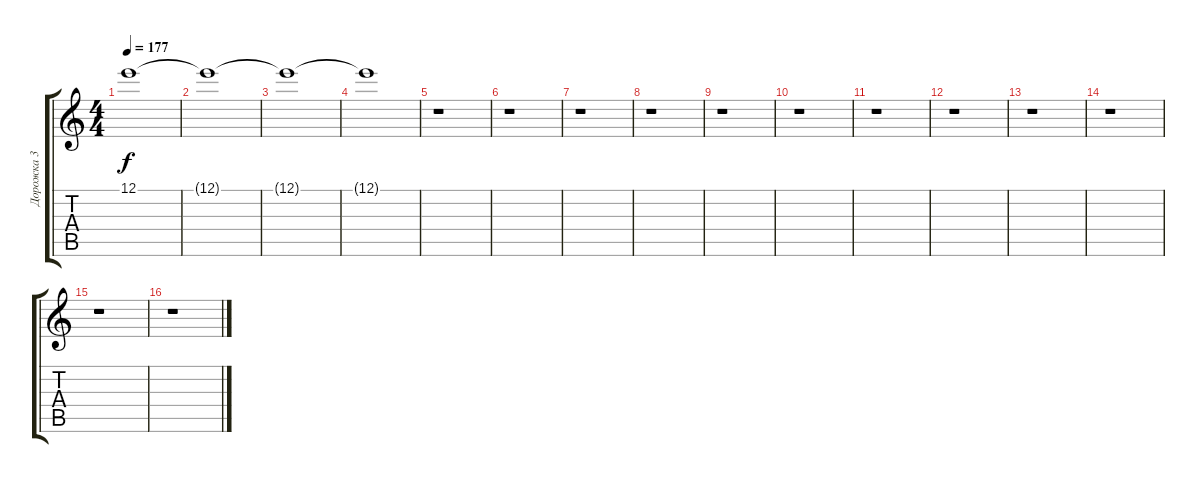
\track ("Дорожка 3" "Дорожка 3") {instrument overdrivenguitar}
\staff {score tabs}
\tuning (E4 B3 G3 D3 A2 E2) {hide}
\ts (4 4)
\tempo 177
\clef g2
\ks c
12.1.1{dy f} |
12.1{t}.1 |
12.1{t}.1 |
12.1{t}.1 |
r.1 |
r.1 |
r.1 |
r.1 |
r.1 |
r.1 |
r.1 |
r.1 |
r.1 |
r.1 |
r.1 |
r.1
